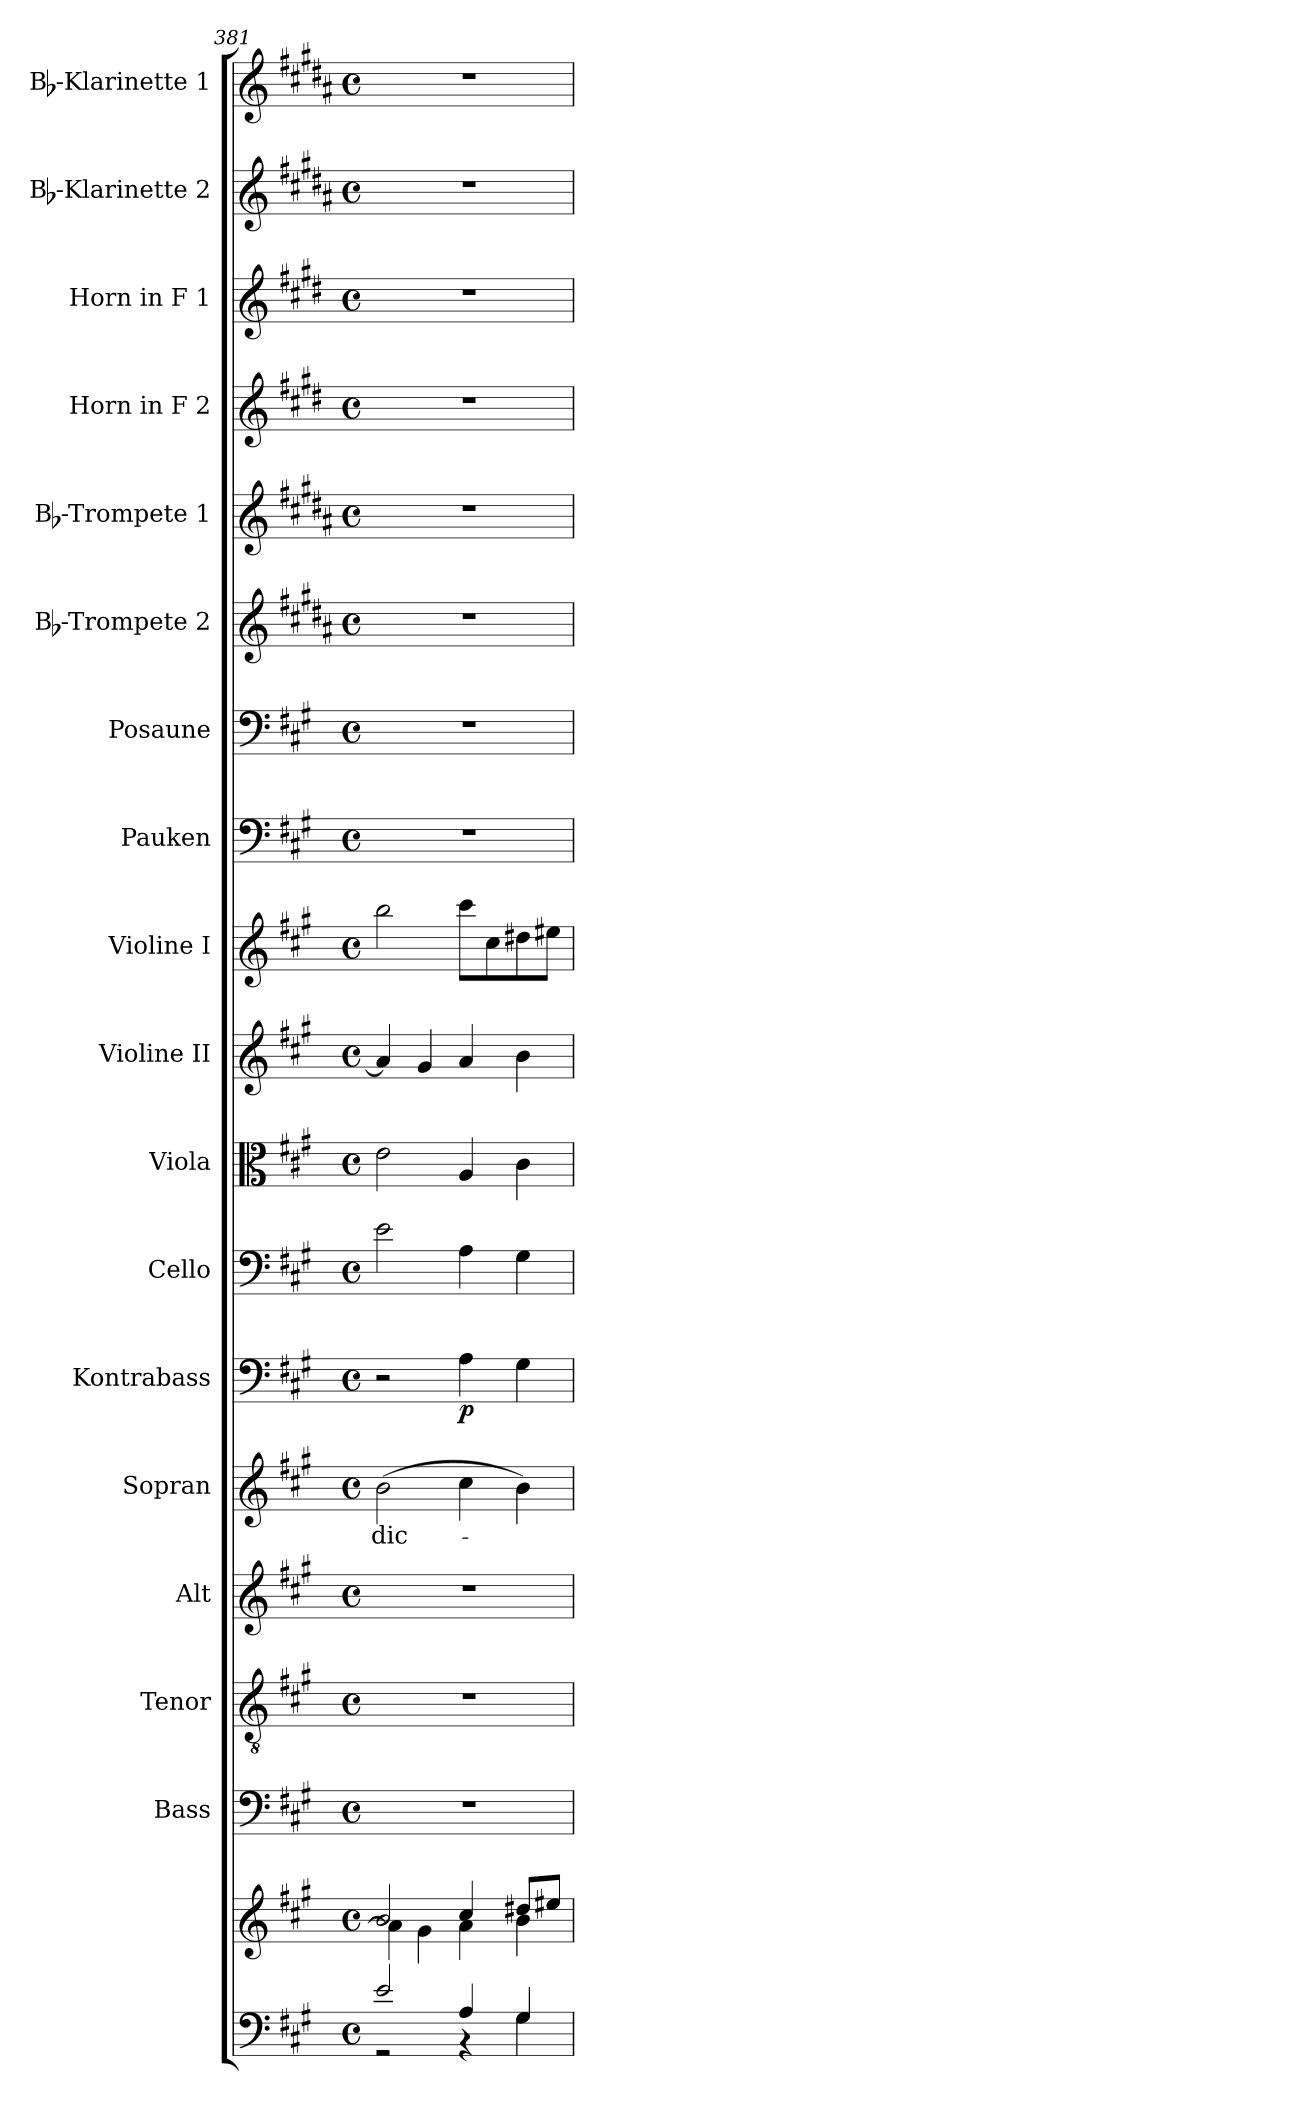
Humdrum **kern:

**kern	**kern	**kern	**kern	**kern	**kern	**text	**kern	**dynam	**kern	**kern	**kern	**kern	**kern	**kern	**kern	**kern	**kern	**kern	**kern	**kern
*part18	*part18	*part17	*part16	*part15	*part14	*part14	*part13	*part13	*part12	*part11	*part10	*part9	*part8	*part7	*part6	*part5	*part4	*part3	*part2	*part1
*staff19	*staff18	*staff17	*staff16	*staff15	*staff14	*staff14	*staff13	*staff13	*staff12	*staff11	*staff10	*staff9	*staff8	*staff7	*staff6	*staff5	*staff4	*staff3	*staff2	*staff1
*	*	*I"Bass	*I"Tenor	*I"Alt	*I"Sopran	*	*I"Kontrabass	*	*I"Cello	*I"Viola	*I"Violine II	*I"Violine I	*I"Pauken	*I"Posaune	*I"Bb-Trompete 2	*I"Bb-Trompete 1	*I"Horn in F 2	*I"Horn in F 1	*I"Bb-Klarinette 2	*I"Bb-Klarinette 1
*	*	*I'B.	*I'T.	*I'A.	*I'S.	*	*I'Kb.	*	*	*I'Vla.	*I'Vl. II	*I'Vl. I	*I'Pk.	*I'Pos.	*I'Bb Trp. 2	*I'Bb Trp. 1	*	*	*I'Bb Kl. 2	*I'Bb Kl. 1
!!LO:PB:g=z
*clefF4	*clefG2	*clefF4	*clefGv2	*clefG2	*clefG2	*	*clefF4	*	*clefF4	*clefC3	*clefG2	*clefG2	*clefF4	*clefF4	*clefG2	*clefG2	*clefG2	*clefG2	*clefG2	*clefG2
*	*	*	*	*	*	*	*ITrd7c12	*	*	*	*	*	*	*	*ITrd1c2	*ITrd1c2	*ITrd4c7	*ITrd4c7	*ITrd1c2	*ITrd1c2
*k[f#c#g#]	*k[f#c#g#]	*k[f#c#g#]	*k[f#c#g#]	*k[f#c#g#]	*k[f#c#g#]	*	*k[f#c#g#]	*	*k[f#c#g#]	*k[f#c#g#]	*k[f#c#g#]	*k[f#c#g#]	*k[f#c#g#]	*k[f#c#g#]	*k[f#c#g#]	*k[f#c#g#]	*k[f#c#g#]	*k[f#c#g#]	*k[f#c#g#]	*k[f#c#g#]
*A:	*A:	*A:	*A:	*A:	*A:	*	*A:	*	*A:	*A:	*A:	*A:	*A:	*A:	*A:	*A:	*A:	*A:	*A:	*A:
*M4/4	*M4/4	*M4/4	*M4/4	*M4/4	*M4/4	*	*M4/4	*	*M4/4	*M4/4	*M4/4	*M4/4	*M4/4	*M4/4	*M4/4	*M4/4	*M4/4	*M4/4	*M4/4	*M4/4
*met(c)	*met(c)	*met(c)	*met(c)	*met(c)	*met(c)	*	*met(c)	*	*met(c)	*met(c)	*met(c)	*met(c)	*met(c)	*met(c)	*met(c)	*met(c)	*met(c)	*met(c)	*met(c)	*met(c)
=381	=381	=381	=381	=381	=381	=381	=381	=381	=381	=381	=381	=381	=381	=381	=381	=381	=381	=381	=381	=381
*^	*^	*	*	*	*	*	*	*	*	*	*	*	*	*	*	*	*	*	*	*
!	!	!	!	!	!	!	!	!LO:LY:b	!	!	!	!	!	!	!	!	!	!	!	!	!	!
2e/	2rAA	2b/	4a\]	1r	1r	1r	(>2b\	-dic-	2r	.	2e\	2e\	4a/]	2bb\	1r	1r	1r	1r	1r	1r	1r	1r
.	.	.	4g#\	.	.	.	.	.	.	.	.	.	4g#/	.	.	.	.	.	.	.	.	.
!	!	!	!	!	!	!	!	!	!	!LO:DY:b	!	!	!	!	!	!	!	!	!	!	!	!
4A/	4rAA	4cc#/	4a\	.	.	.	4cc#\	.	4AA\	p	4A\	4A/	4a/	8ccc#\L	.	.	.	.	.	.	.	.
.	.	.	.	.	.	.	.	.	.	.	.	.	.	8cc#\	.	.	.	.	.	.	.	.
4G#/	4G#\	8dd#X/L	4b\	.	.	.	4b\)	.	4GG#\	.	4G#\	4c#\	4b\	8dd#X\	.	.	.	.	.	.	.	.
.	.	8ee#X/J	.	.	.	.	.	.	.	.	.	.	.	8ee#X\J	.	.	.	.	.	.	.	.
*v	*v	*	*	*	*	*	*	*	*	*	*	*	*	*	*	*	*	*	*	*	*	*
*	*v	*v	*	*	*	*	*	*	*	*	*	*	*	*	*	*	*	*	*	*	*
=	=	=	=	=	=	=	=	=	=	=	=	=	=	=	=	=	=	=	=	=
*-	*-	*-	*-	*-	*-	*-	*-	*-	*-	*-	*-	*-	*-	*-	*-	*-	*-	*-	*-	*-
